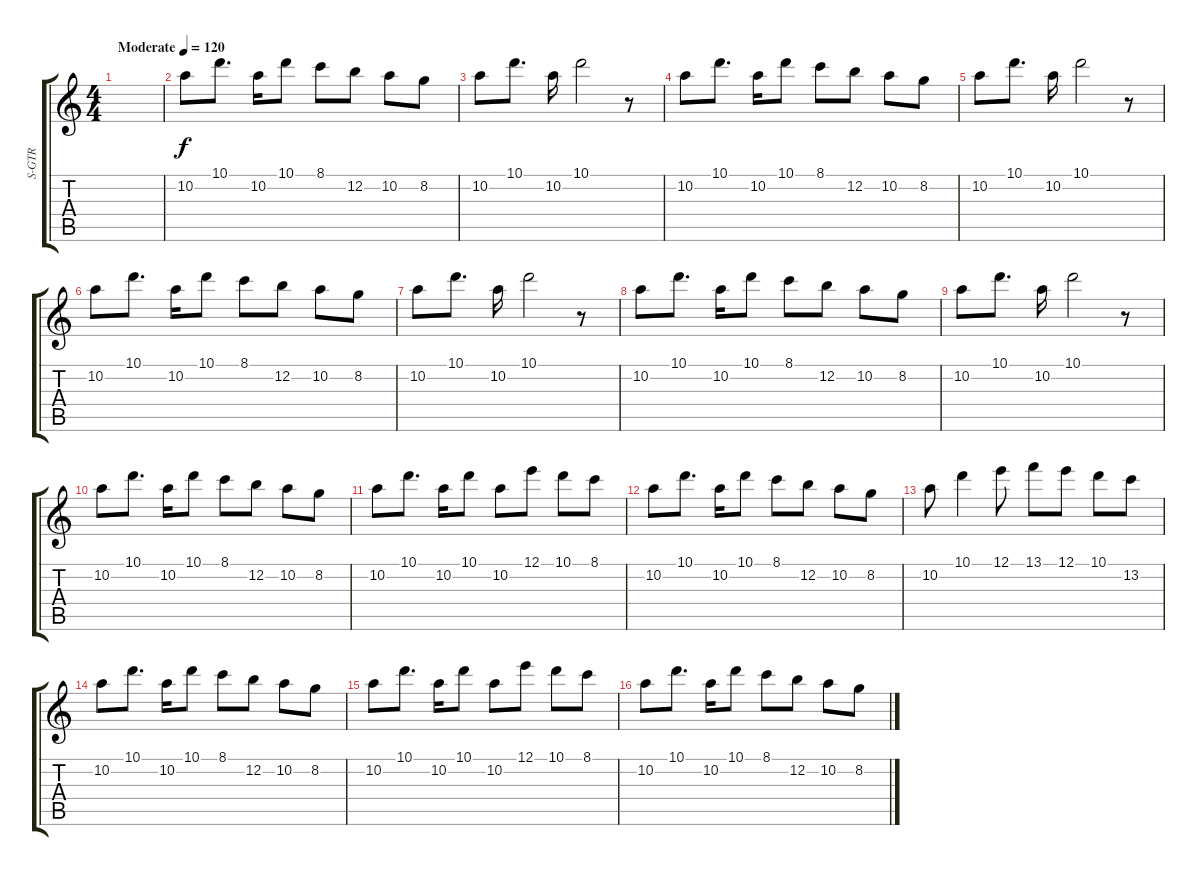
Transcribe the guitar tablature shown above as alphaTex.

\track ("S-GTR" "S-GTR") {instrument overdrivenguitar}
\staff {score tabs}
\tuning (E4 B3 G3 D3 A2 E2) {hide}
\ts (4 4)
\tempo (120 "Moderate")
\clef g2
\ks c
|
10.2.8 10.1.8{d} 10.2.16 10.1.8 8.1.8 12.2.8 10.2.8 8.2.8 |
10.2.8 10.1.8{d} 10.2.16 10.1.2 r.8 |
10.2.8 10.1.8{d} 10.2.16 10.1.8 8.1.8 12.2.8 10.2.8 8.2.8 |
10.2.8 10.1.8{d} 10.2.16 10.1.2 r.8 |
10.2.8 10.1.8{d} 10.2.16 10.1.8 8.1.8 12.2.8 10.2.8 8.2.8 |
10.2.8 10.1.8{d} 10.2.16 10.1.2 r.8 |
10.2.8 10.1.8{d} 10.2.16 10.1.8 8.1.8 12.2.8 10.2.8 8.2.8 |
10.2.8 10.1.8{d} 10.2.16 10.1.2 r.8 |
10.2.8 10.1.8{d} 10.2.16 10.1.8 8.1.8 12.2.8 10.2.8 8.2.8 |
10.2.8 10.1.8{d} 10.2.16 10.1.8 10.2.8 12.1.8 10.1.8 8.1.8 |
10.2.8 10.1.8{d} 10.2.16 10.1.8 8.1.8 12.2.8 10.2.8 8.2.8 |
10.2.8 10.1.4 12.1.8 13.1.8 12.1.8 10.1.8 13.2.8 |
10.2.8 10.1.8{d} 10.2.16 10.1.8 8.1.8 12.2.8 10.2.8 8.2.8 |
10.2.8 10.1.8{d} 10.2.16 10.1.8 10.2.8 12.1.8 10.1.8 8.1.8 |
10.2.8 10.1.8{d} 10.2.16 10.1.8 8.1.8 12.2.8 10.2.8 8.2.8
